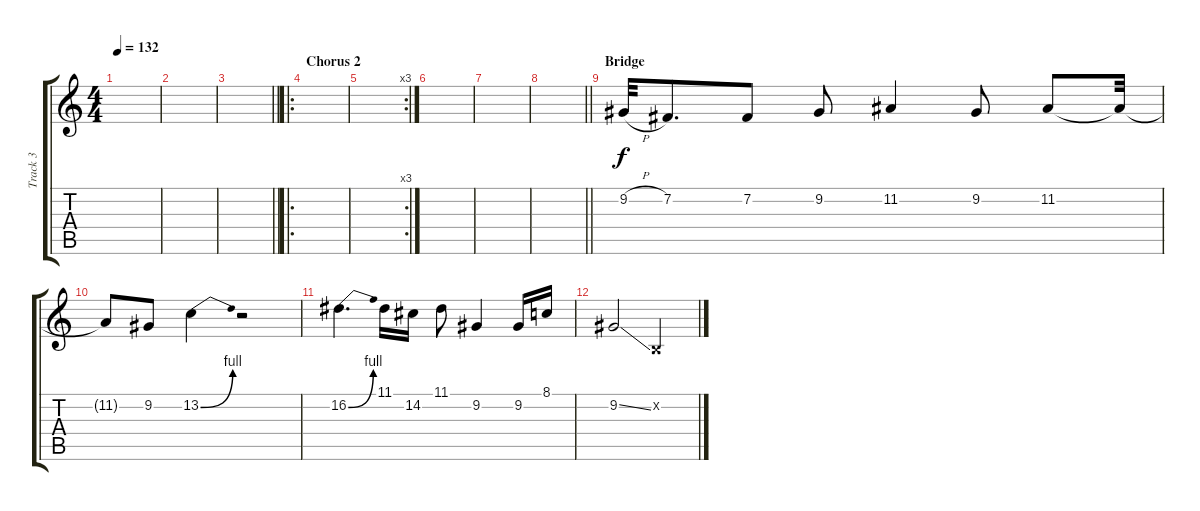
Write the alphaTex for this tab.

\track ("Track 3" "Track 3") {instrument tenorsax}
\staff {score tabs}
\tuning (E4 B3 G3 D3 A2 E2) {hide}
\ts (4 4)
\tempo 132
\clef g2
\ks c
|
|
\barLineRight lightlight
|
\ro
\section ("" "Chorus 2")
|
\rc 3
|
|
|
\barLineRight lightlight
|
\section ("" "Bridge")
9.2{h}.32 7.2.8{d} 7.2.8 9.2.8 11.2.4 9.2.8 11.2.8 11.2{t}.32 |
11.2{t}.8 9.2.8 13.2{be (bend 0 0 60 4)}.4 r.2 |
16.2{be (bend 0 0 60 4)}.4{d} 11.1.16 14.2.16 11.1.8 9.2.4 9.2.16 8.1.16 |
9.2{ss}.2 0.2{x}.2
